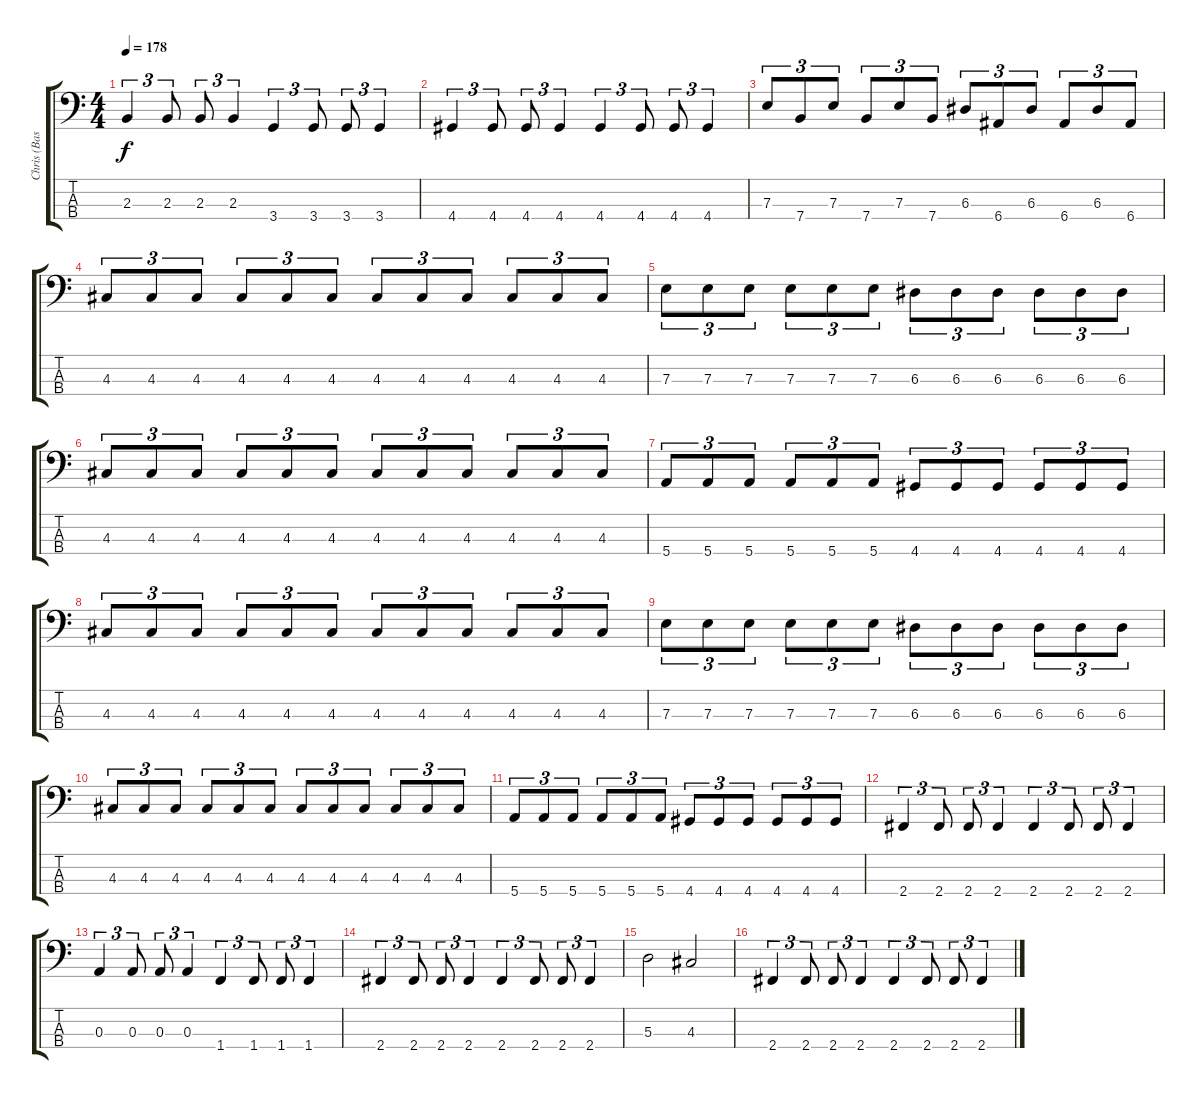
\track ("Chris (Bass)" "Chris (Bas") {instrument electricbassfinger}
\staff {score tabs}
\tuning (G2 D2 A1 E1) {hide}
\ts (4 4)
\tempo 178
\clef f4
\ks c
2.3.4{tu (3 2) dy f} 2.3.8{tu (3 2)} 2.3.8{tu (3 2)} 2.3.4{tu (3 2)} 3.4.4{tu (3 2)} 3.4.8{tu (3 2)} 3.4.8{tu (3 2)} 3.4.4{tu (3 2)} |
4.4.4{tu (3 2)} 4.4.8{tu (3 2)} 4.4.8{tu (3 2)} 4.4.4{tu (3 2)} 4.4.4{tu (3 2)} 4.4.8{tu (3 2)} 4.4.8{tu (3 2)} 4.4.4{tu (3 2)} |
7.3.8{tu (3 2)} 7.4.8{tu (3 2)} 7.3.8{tu (3 2)} 7.4.8{tu (3 2)} 7.3.8{tu (3 2)} 7.4.8{tu (3 2)} 6.3.8{tu (3 2)} 6.4.8{tu (3 2)} 6.3.8{tu (3 2)} 6.4.8{tu (3 2)} 6.3.8{tu (3 2)} 6.4.8{tu (3 2)} |
4.3.8{tu (3 2)} 4.3.8{tu (3 2)} 4.3.8{tu (3 2)} 4.3.8{tu (3 2)} 4.3.8{tu (3 2)} 4.3.8{tu (3 2)} 4.3.8{tu (3 2)} 4.3.8{tu (3 2)} 4.3.8{tu (3 2)} 4.3.8{tu (3 2)} 4.3.8{tu (3 2)} 4.3.8{tu (3 2)} |
7.3.8{tu (3 2)} 7.3.8{tu (3 2)} 7.3.8{tu (3 2)} 7.3.8{tu (3 2)} 7.3.8{tu (3 2)} 7.3.8{tu (3 2)} 6.3.8{tu (3 2)} 6.3.8{tu (3 2)} 6.3.8{tu (3 2)} 6.3.8{tu (3 2)} 6.3.8{tu (3 2)} 6.3.8{tu (3 2)} |
4.3.8{tu (3 2)} 4.3.8{tu (3 2)} 4.3.8{tu (3 2)} 4.3.8{tu (3 2)} 4.3.8{tu (3 2)} 4.3.8{tu (3 2)} 4.3.8{tu (3 2)} 4.3.8{tu (3 2)} 4.3.8{tu (3 2)} 4.3.8{tu (3 2)} 4.3.8{tu (3 2)} 4.3.8{tu (3 2)} |
5.4.8{tu (3 2)} 5.4.8{tu (3 2)} 5.4.8{tu (3 2)} 5.4.8{tu (3 2)} 5.4.8{tu (3 2)} 5.4.8{tu (3 2)} 4.4.8{tu (3 2)} 4.4.8{tu (3 2)} 4.4.8{tu (3 2)} 4.4.8{tu (3 2)} 4.4.8{tu (3 2)} 4.4.8{tu (3 2)} |
4.3.8{tu (3 2)} 4.3.8{tu (3 2)} 4.3.8{tu (3 2)} 4.3.8{tu (3 2)} 4.3.8{tu (3 2)} 4.3.8{tu (3 2)} 4.3.8{tu (3 2)} 4.3.8{tu (3 2)} 4.3.8{tu (3 2)} 4.3.8{tu (3 2)} 4.3.8{tu (3 2)} 4.3.8{tu (3 2)} |
7.3.8{tu (3 2)} 7.3.8{tu (3 2)} 7.3.8{tu (3 2)} 7.3.8{tu (3 2)} 7.3.8{tu (3 2)} 7.3.8{tu (3 2)} 6.3.8{tu (3 2)} 6.3.8{tu (3 2)} 6.3.8{tu (3 2)} 6.3.8{tu (3 2)} 6.3.8{tu (3 2)} 6.3.8{tu (3 2)} |
4.3.8{tu (3 2)} 4.3.8{tu (3 2)} 4.3.8{tu (3 2)} 4.3.8{tu (3 2)} 4.3.8{tu (3 2)} 4.3.8{tu (3 2)} 4.3.8{tu (3 2)} 4.3.8{tu (3 2)} 4.3.8{tu (3 2)} 4.3.8{tu (3 2)} 4.3.8{tu (3 2)} 4.3.8{tu (3 2)} |
5.4.8{tu (3 2)} 5.4.8{tu (3 2)} 5.4.8{tu (3 2)} 5.4.8{tu (3 2)} 5.4.8{tu (3 2)} 5.4.8{tu (3 2)} 4.4.8{tu (3 2)} 4.4.8{tu (3 2)} 4.4.8{tu (3 2)} 4.4.8{tu (3 2)} 4.4.8{tu (3 2)} 4.4.8{tu (3 2)} |
2.4.4{tu (3 2)} 2.4.8{tu (3 2)} 2.4.8{tu (3 2)} 2.4.4{tu (3 2)} 2.4.4{tu (3 2)} 2.4.8{tu (3 2)} 2.4.8{tu (3 2)} 2.4.4{tu (3 2)} |
0.3.4{tu (3 2)} 0.3.8{tu (3 2)} 0.3.8{tu (3 2)} 0.3.4{tu (3 2)} 1.4.4{tu (3 2)} 1.4.8{tu (3 2)} 1.4.8{tu (3 2)} 1.4.4{tu (3 2)} |
2.4.4{tu (3 2)} 2.4.8{tu (3 2)} 2.4.8{tu (3 2)} 2.4.4{tu (3 2)} 2.4.4{tu (3 2)} 2.4.8{tu (3 2)} 2.4.8{tu (3 2)} 2.4.4{tu (3 2)} |
5.3.2 4.3.2 |
2.4.4{tu (3 2)} 2.4.8{tu (3 2)} 2.4.8{tu (3 2)} 2.4.4{tu (3 2)} 2.4.4{tu (3 2)} 2.4.8{tu (3 2)} 2.4.8{tu (3 2)} 2.4.4{tu (3 2)}
